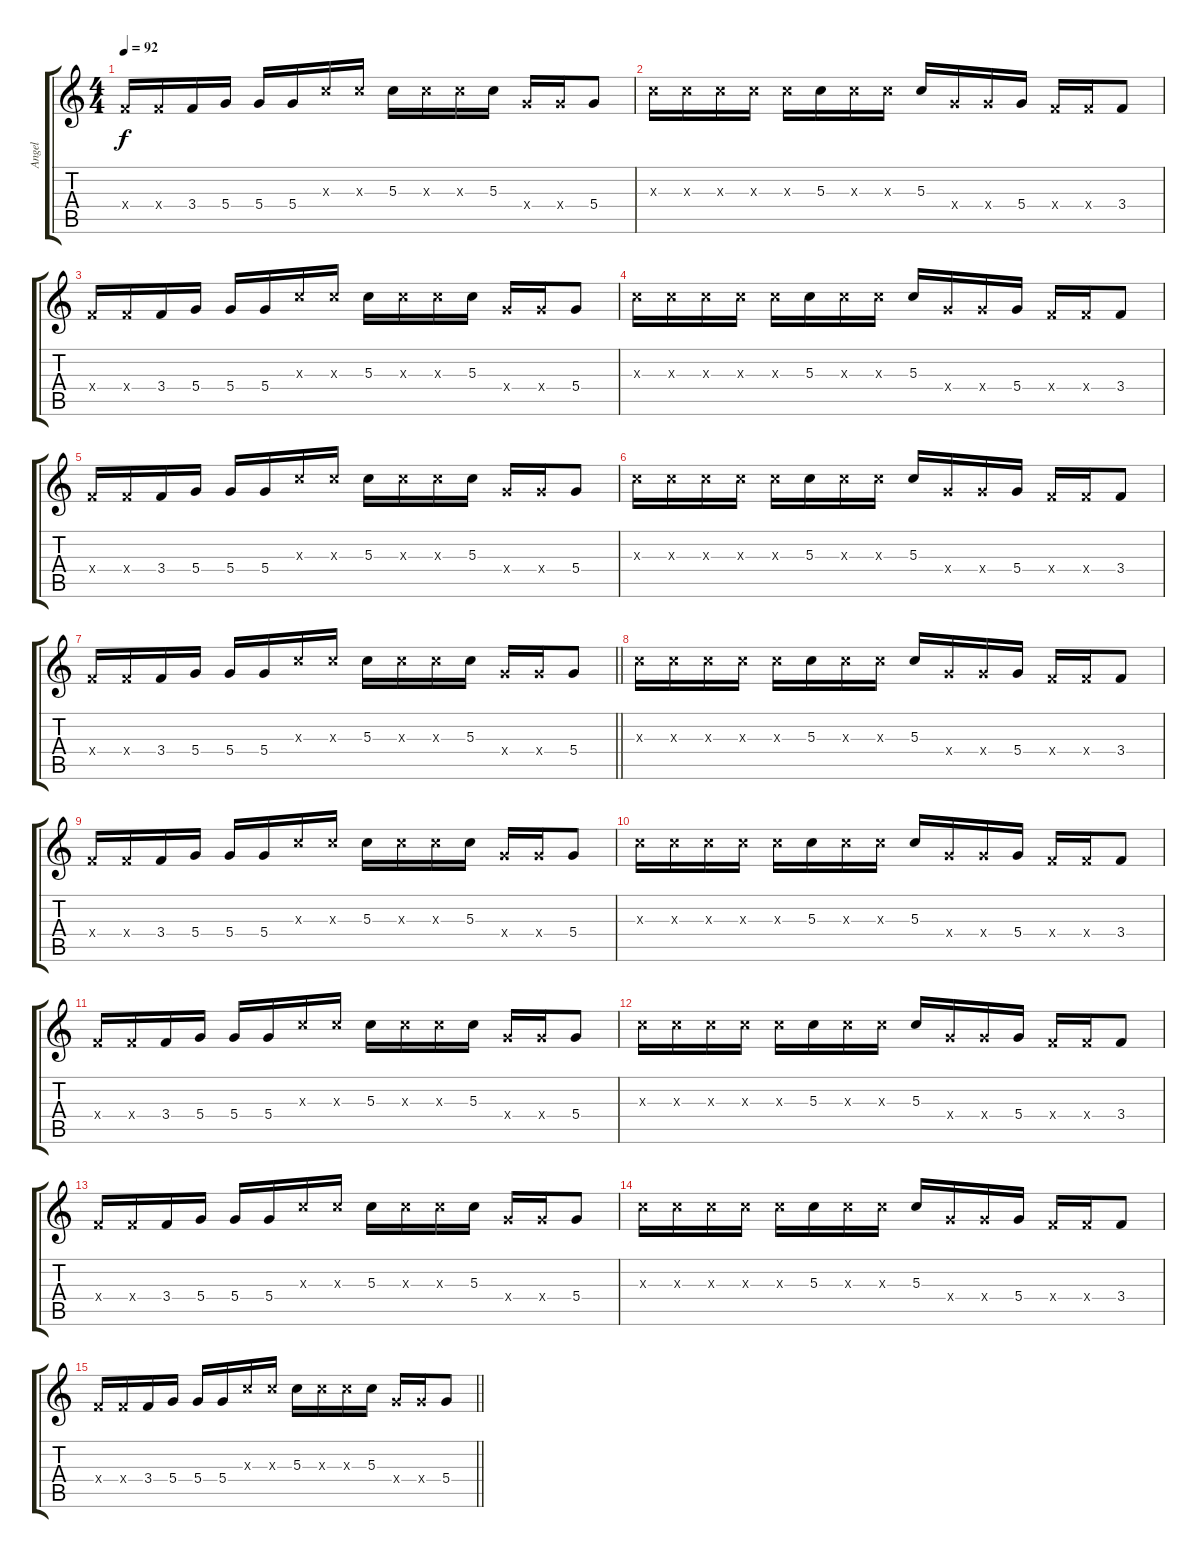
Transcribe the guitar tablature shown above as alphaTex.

\track ("Angel" "Angel") {instrument distortionguitar}
\staff {score tabs}
\tuning (E4 B3 G3 D3 A2 E2) {hide}
\ts (4 4)
\tempo 92
\clef g2
\ks c
3.4{x}.16{dy f} 3.4{x}.16 3.4.16 5.4.16 5.4.16 5.4.16 5.3{x}.16 5.3{x}.16 5.3.16 5.3{x}.16 5.3{x}.16 5.3.16 5.4{x}.16 5.4{x}.16 5.4.8 |
5.3{x}.16 5.3{x}.16 5.3{x}.16 5.3{x}.16 5.3{x}.16 5.3.16 5.3{x}.16 5.3{x}.16 5.3.16 5.4{x}.16 5.4{x}.16 5.4.16 3.4{x}.16 3.4{x}.16 3.4.8 |
3.4{x}.16 3.4{x}.16 3.4.16 5.4.16 5.4.16 5.4.16 5.3{x}.16 5.3{x}.16 5.3.16 5.3{x}.16 5.3{x}.16 5.3.16 5.4{x}.16 5.4{x}.16 5.4.8 |
5.3{x}.16 5.3{x}.16 5.3{x}.16 5.3{x}.16 5.3{x}.16 5.3.16 5.3{x}.16 5.3{x}.16 5.3.16 5.4{x}.16 5.4{x}.16 5.4.16 3.4{x}.16 3.4{x}.16 3.4.8 |
3.4{x}.16 3.4{x}.16 3.4.16 5.4.16 5.4.16 5.4.16 5.3{x}.16 5.3{x}.16 5.3.16 5.3{x}.16 5.3{x}.16 5.3.16 5.4{x}.16 5.4{x}.16 5.4.8 |
5.3{x}.16 5.3{x}.16 5.3{x}.16 5.3{x}.16 5.3{x}.16 5.3.16 5.3{x}.16 5.3{x}.16 5.3.16 5.4{x}.16 5.4{x}.16 5.4.16 3.4{x}.16 3.4{x}.16 3.4.8 |
\barLineRight lightlight
3.4{x}.16 3.4{x}.16 3.4.16 5.4.16 5.4.16 5.4.16 5.3{x}.16 5.3{x}.16 5.3.16 5.3{x}.16 5.3{x}.16 5.3.16 5.4{x}.16 5.4{x}.16 5.4.8 |
5.3{x}.16 5.3{x}.16 5.3{x}.16 5.3{x}.16 5.3{x}.16 5.3.16 5.3{x}.16 5.3{x}.16 5.3.16 5.4{x}.16 5.4{x}.16 5.4.16 3.4{x}.16 3.4{x}.16 3.4.8 |
3.4{x}.16 3.4{x}.16 3.4.16 5.4.16 5.4.16 5.4.16 5.3{x}.16 5.3{x}.16 5.3.16 5.3{x}.16 5.3{x}.16 5.3.16 5.4{x}.16 5.4{x}.16 5.4.8 |
5.3{x}.16 5.3{x}.16 5.3{x}.16 5.3{x}.16 5.3{x}.16 5.3.16 5.3{x}.16 5.3{x}.16 5.3.16 5.4{x}.16 5.4{x}.16 5.4.16 3.4{x}.16 3.4{x}.16 3.4.8 |
3.4{x}.16 3.4{x}.16 3.4.16 5.4.16 5.4.16 5.4.16 5.3{x}.16 5.3{x}.16 5.3.16 5.3{x}.16 5.3{x}.16 5.3.16 5.4{x}.16 5.4{x}.16 5.4.8 |
5.3{x}.16{volume 2} 5.3{x}.16 5.3{x}.16 5.3{x}.16 5.3{x}.16 5.3.16 5.3{x}.16 5.3{x}.16 5.3.16 5.4{x}.16 5.4{x}.16 5.4.16 3.4{x}.16 3.4{x}.16 3.4.8 |
3.4{x}.16 3.4{x}.16 3.4.16 5.4.16 5.4.16 5.4.16 5.3{x}.16 5.3{x}.16 5.3.16 5.3{x}.16 5.3{x}.16 5.3.16 5.4{x}.16 5.4{x}.16 5.4.8 |
5.3{x}.16 5.3{x}.16 5.3{x}.16 5.3{x}.16 5.3{x}.16 5.3.16 5.3{x}.16 5.3{x}.16 5.3.16 5.4{x}.16 5.4{x}.16 5.4.16 3.4{x}.16 3.4{x}.16 3.4.8 |
\barLineRight lightlight
3.4{x}.16 3.4{x}.16 3.4.16 5.4.16 5.4.16 5.4.16 5.3{x}.16 5.3{x}.16 5.3.16 5.3{x}.16 5.3{x}.16 5.3.16 5.4{x}.16 5.4{x}.16 5.4.8
